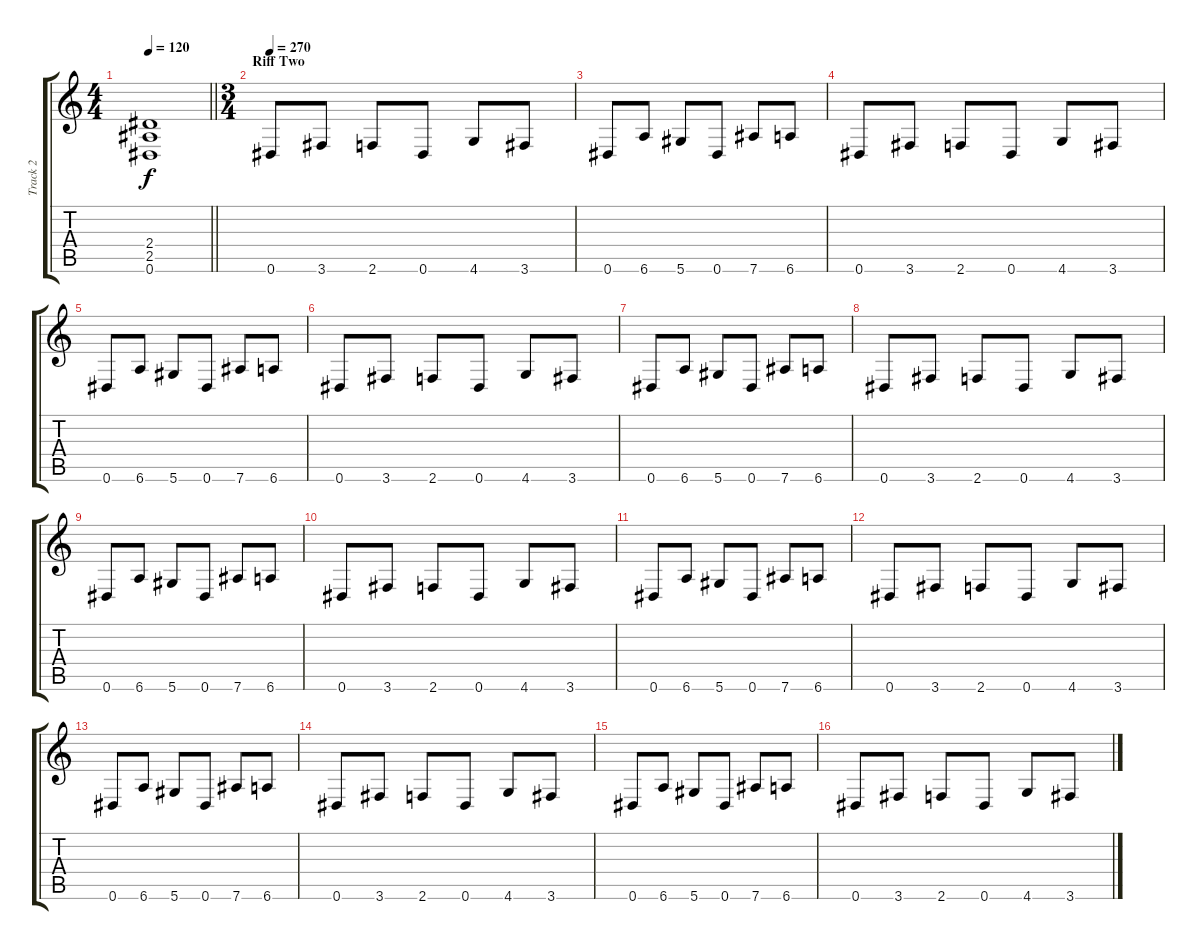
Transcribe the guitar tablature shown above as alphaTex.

\track ("Track 2" "Track 2") {instrument distortionguitar}
\staff {score tabs}
\tuning (Eb4 Bb3 Gb3 Db3 Ab2 Eb2) {hide}
\ts (4 4)
\tempo 120
\clef g2
\barLineRight lightlight
\ks c
(2.4 2.5 0.6).1{dy f} |
\ts (3 4)
\section ("" "Riff Two")
\tempo 270
0.6.8 3.6.8 2.6.8 0.6.8 4.6.8 3.6.8 |
0.6.8 6.6.8 5.6.8 0.6.8 7.6.8 6.6.8 |
0.6.8 3.6.8 2.6.8 0.6.8 4.6.8 3.6.8 |
0.6.8 6.6.8 5.6.8 0.6.8 7.6.8 6.6.8 |
0.6.8 3.6.8 2.6.8 0.6.8 4.6.8 3.6.8 |
0.6.8 6.6.8 5.6.8 0.6.8 7.6.8 6.6.8 |
0.6.8 3.6.8 2.6.8 0.6.8 4.6.8 3.6.8 |
0.6.8 6.6.8 5.6.8 0.6.8 7.6.8 6.6.8 |
0.6.8 3.6.8 2.6.8 0.6.8 4.6.8 3.6.8 |
0.6.8 6.6.8 5.6.8 0.6.8 7.6.8 6.6.8 |
0.6.8 3.6.8 2.6.8 0.6.8 4.6.8 3.6.8 |
0.6.8 6.6.8 5.6.8 0.6.8 7.6.8 6.6.8 |
0.6.8 3.6.8 2.6.8 0.6.8 4.6.8 3.6.8 |
0.6.8 6.6.8 5.6.8 0.6.8 7.6.8 6.6.8 |
0.6.8 3.6.8 2.6.8 0.6.8 4.6.8 3.6.8
